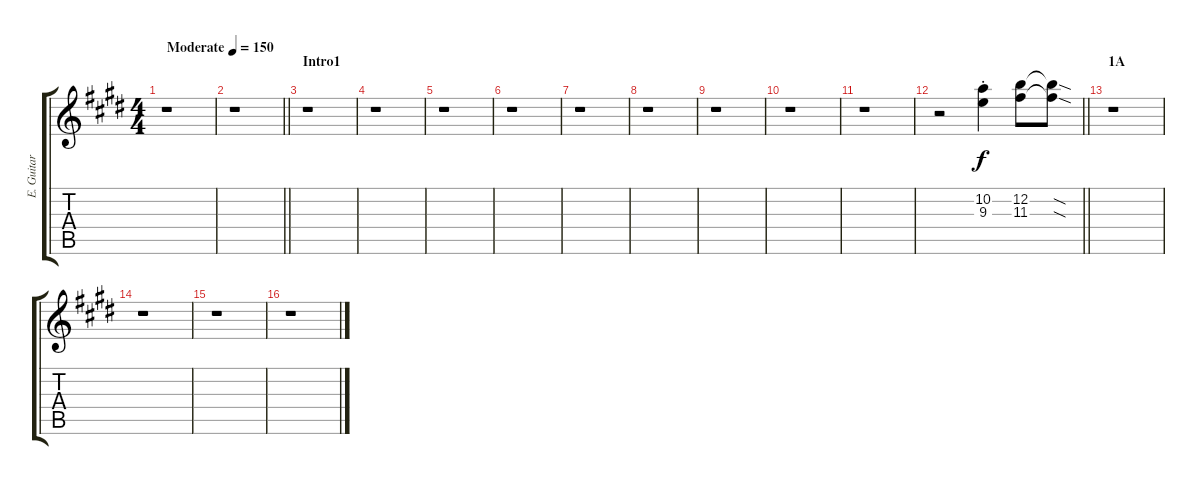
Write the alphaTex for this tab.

\track ("E. Guitar IV" "E. Guitar ") {instrument overdrivenguitar}
\staff {score tabs}
\tuning (E4 B3 G3 D3 A2 E2) {hide}
\ts (4 4)
\tempo (150 "Moderate")
\clef g2
\ks e
r.1{dy f instrument overdrivenguitar} |
\barLineRight lightlight
r.1 |
\section ("" "Intro1")
r.1 |
r.1 |
r.1 |
r.1 |
r.1 |
r.1 |
r.1 |
r.1 |
r.1 |
\barLineRight lightlight
r.2 (10.2{st} 9.3{st}).4 (12.2 11.3).8 (12.2{sod t} 11.3{sod t}).8 |
\section ("" "1A")
r.1 |
r.1 |
r.1 |
r.1
